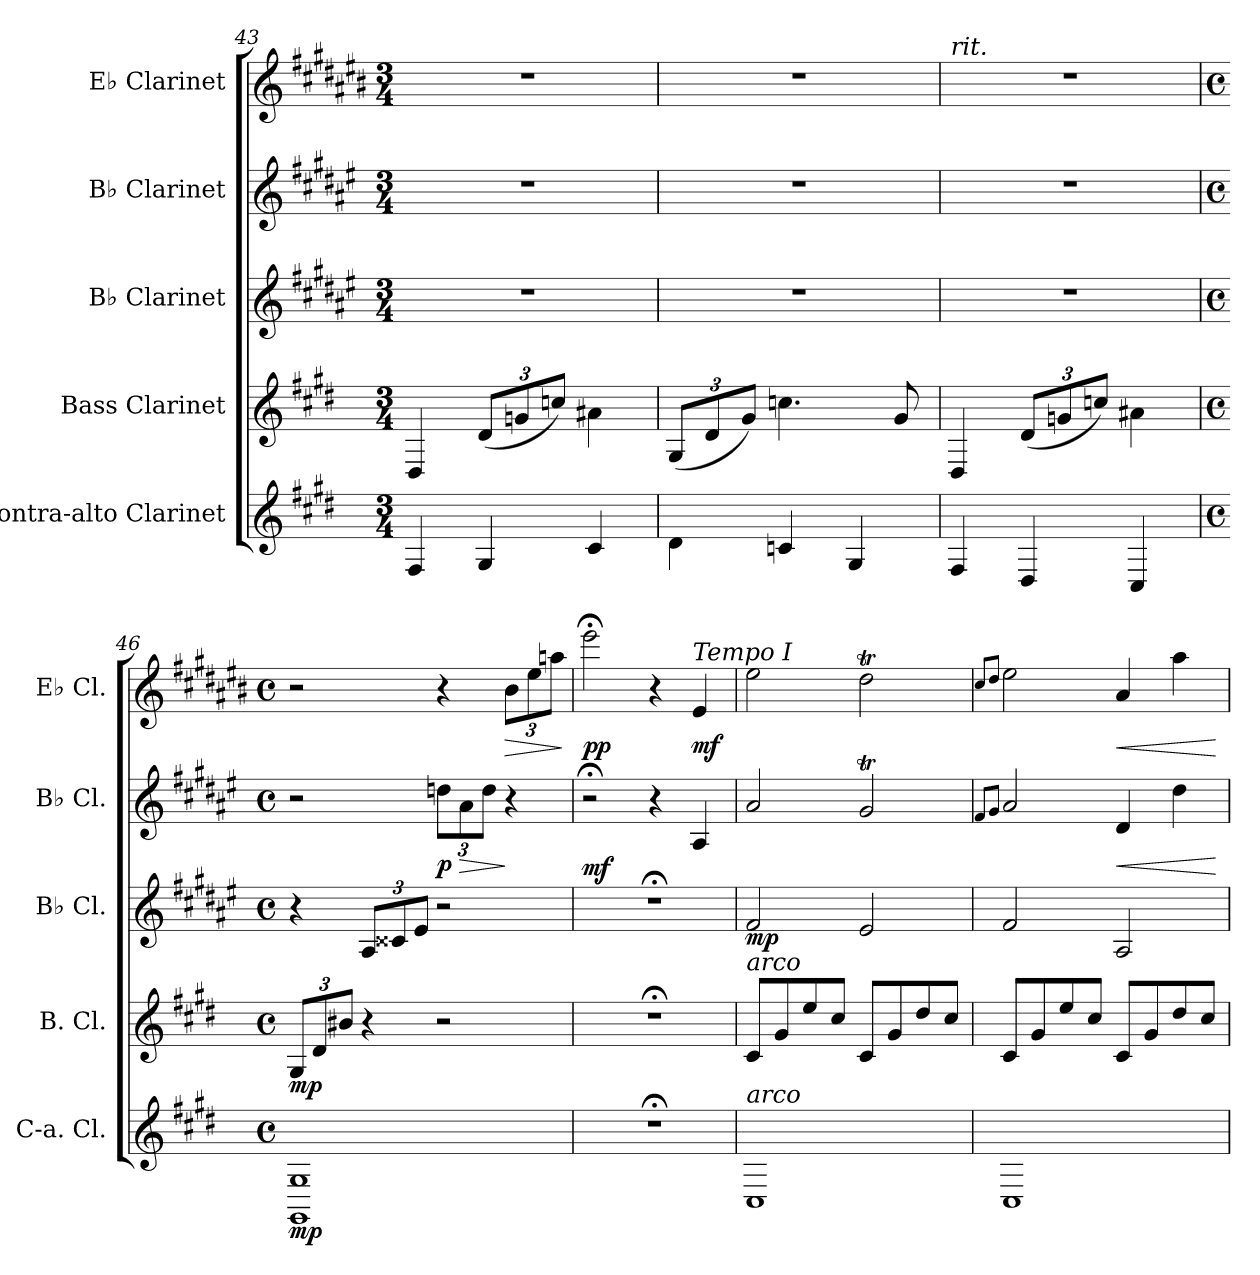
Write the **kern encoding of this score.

**kern	**dynam	**kern	**dynam	**kern	**dynam	**kern	**dynam	**kern	**dynam
*part5	*part5	*part4	*part4	*part3	*part3	*part2	*part2	*part1	*part1
*staff5	*staff5	*staff4	*staff4	*staff3	*staff3	*staff2	*staff2	*staff1	*staff1
*I"Contra-alto Clarinet	*	*I"Bass Clarinet	*	*I"B♭ Clarinet	*	*I"B♭ Clarinet	*	*I"E♭ Clarinet	*
*I'C-a. Cl.	*	*I'B. Cl.	*	*I'B♭ Cl.	*	*I'B♭ Cl.	*	*I'E♭ Cl.	*
*clefG2	*	*clefG2	*	*clefG2	*	*clefG2	*	*clefG2	*
*ITrd12c21	*	*ITrd8c14	*	*ITrd1c2	*	*ITrd1c2	*	*ITrd-2c-3	*
*k[f#c#g#d#]	*	*k[f#c#g#d#]	*	*k[f#c#g#d#]	*	*k[f#c#g#d#]	*	*k[f#c#g#d#]	*
*M3/4	*	*M3/4	*	*M3/4	*	*M3/4	*	*M3/4	*
=43	=43	=43	=43	=43	=43	=43	=43	=43	=43
4FF#/	.	4DD#/	.	2.r	.	2.r	.	2.r	.
*	*	*Xbrackettup	*	*	*	*	*	*	*
4GG#/	.	(12D#/L	.	.	.	.	.	.	.
.	.	12Gn/	.	.	.	.	.	.	.
.	.	12cn/J)	.	.	.	.	.	.	.
4C#/	.	4A#X\	.	.	.	.	.	.	.
=44	=44	=44	=44	=44	=44	=44	=44	=44	=44
*	*	*	*	*	*	*	*	*MM80	*
4D#\	.	(12GG#/L	.	2.r	.	2.r	.	2.r	.
.	.	12D#/	.	.	.	.	.	.	.
.	.	12G#/J)	.	.	.	.	.	.	.
4Cn/	.	4.cn\	.	.	.	.	.	.	.
4GG#/	.	.	.	.	.	.	.	.	.
.	.	8G#/	.	.	.	.	.	.	.
!!LO:LB:g=z
=45	=45	=45	=45	=45	=45	=45	=45	=45	=45
*	*	*	*	*	*	*	*	*MM70	*
!	!	!	!	!	!	!	!	!LO:TX:a:i:t=rit.	!
4FF#/	.	4DD#/	.	2.r	.	2.r	.	2.r	.
4DD#/	.	(12D#/L	.	.	.	.	.	.	.
.	.	12Gn/	.	.	.	.	.	.	.
.	.	12cn/J)	.	.	.	.	.	.	.
4CC#/	.	4A#X\	.	.	.	.	.	.	.
=46	=46	=46	=46	=46	=46	=46	=46	=46	=46
*M4/4	*	*M4/4	*	*M4/4	*	*M4/4	*	*M4/4	*
*met(c)	*	*met(c)	*	*met(c)	*	*met(c)	*	*met(c)	*
*	*	*	*	*	*	*	*	*MM44	*
!	!LO:DY:b	!	!LO:DY:b	!	!	!	!	!	!
1GGG# 1GG#	mp	12GG#/L	mp	4r	.	2r	.	2r	.
.	.	12D#/	.	.	.	.	.	.	.
.	.	12B#X/J	.	.	.	.	.	.	.
*	*	*	*	*Xbrackettup	*	*	*	*	*
.	.	4r	.	12G#/L	.	.	.	.	.
.	.	.	.	12B#X/	.	.	.	.	.
.	.	.	.	12d#/J	.	.	.	.	.
*	*	*	*	*	*	*Xbrackettup	*	*	*
!	!	!	!	!	!	!	!LO:DY:b	!	!
.	.	2r	.	2r	.	12ccn\L	p	4r	.
!	!	!	!	!	!	!	!LO:HP:b	!	!
.	.	.	.	.	.	12g#\	>	.	.
.	.	.	.	.	.	12cc\J	.	.	.
*	*	*	*	*	*	*	*	*Xbrackettup	*
*	*	*	*	*	*	*	*	*MM25	*
!	!	!	!	!	!	!	!	!	!LO:HP:b
.	.	.	.	.	.	4r	]	12dd#\L	>
.	.	.	.	.	.	.	.	12gg#\	.
*	*	*	*	*	*	*	*	*MM20	*
.	.	.	.	.	.	.	.	12cccn\J	.
.	.	.	.	.	.	.	.	.	]
=47	=47	=47	=47	=47	=47	=47	=47	=47	=47
!	!	!	!	!	!LO:DY:a	!	!	!	!LO:DY:b
1r;<	.	1r;<	.	1r;<	mf	2r;<	.	2ggg#;<\	pp
*	*	*	*	*	*	*	*	*MM50	*
.	.	.	.	.	.	4r	.	4r	.
*	*	*	*	*	*	*	*	*MM58	*
!	!	!	!	!	!	!	!	!LO:TX:a:i:t=Tempo I	!
!	!	!	!	!	!	!	!	!	!LO:DY:b
.	.	.	.	.	.	4G#/	.	4g#/	mf
=48	=48	=48	=48	=48	=48	=48	=48	=48	=48
!	!	!LO:TX:a:i:t=arco	!	!	!	!	!	!	!
!LO:TX:a:i:t=arco	!	!	!	!	!	!	!	!	!
!	!	!	!	!	!LO:DY:b	!	!	!	!
1CC#	.	8C#/L	.	2e/	mp	2g#/	.	2gg#\	.
.	.	8G#/	.	.	.	.	.	.	.
.	.	8e/	.	.	.	.	.	.	.
.	.	8c#/J	.	.	.	.	.	.	.
.	.	8C#/L	.	2d#/	.	2f#T/	.	2ff#T\	.
.	.	8G#/	.	.	.	.	.	.	.
.	.	8d#/	.	.	.	.	.	.	.
.	.	8c#/J	.	.	.	.	.	.	.
=49	=49	=49	=49	=49	=49	=49	=49	=49	=49
.	.	.	.	.	.	8qe/L	.	8qee/L	.
.	.	.	.	.	.	8qf#/J	.	8qff#/J	.
1CC#	.	8C#/L	.	2e/	.	2g#/	.	2gg#\	.
.	.	8G#/	.	.	.	.	.	.	.
.	.	8e/	.	.	.	.	.	.	.
.	.	8c#/J	.	.	.	.	.	.	.
!	!	!	!	!	!	!	!LO:HP:b	!	!LO:HP:b
.	.	8C#/L	.	2G#/	.	4c#/	<	4cc#/	<
.	.	8G#/	.	.	.	.	.	.	.
.	.	8d#/	.	.	.	4cc#\	.	4ccc#\	.
.	.	8c#/J	.	.	.	.	.	.	.
.	.	.	.	.	.	.	[	.	[
=	=	=	=	=	=	=	=	=	=
*-	*-	*-	*-	*-	*-	*-	*-	*-	*-
